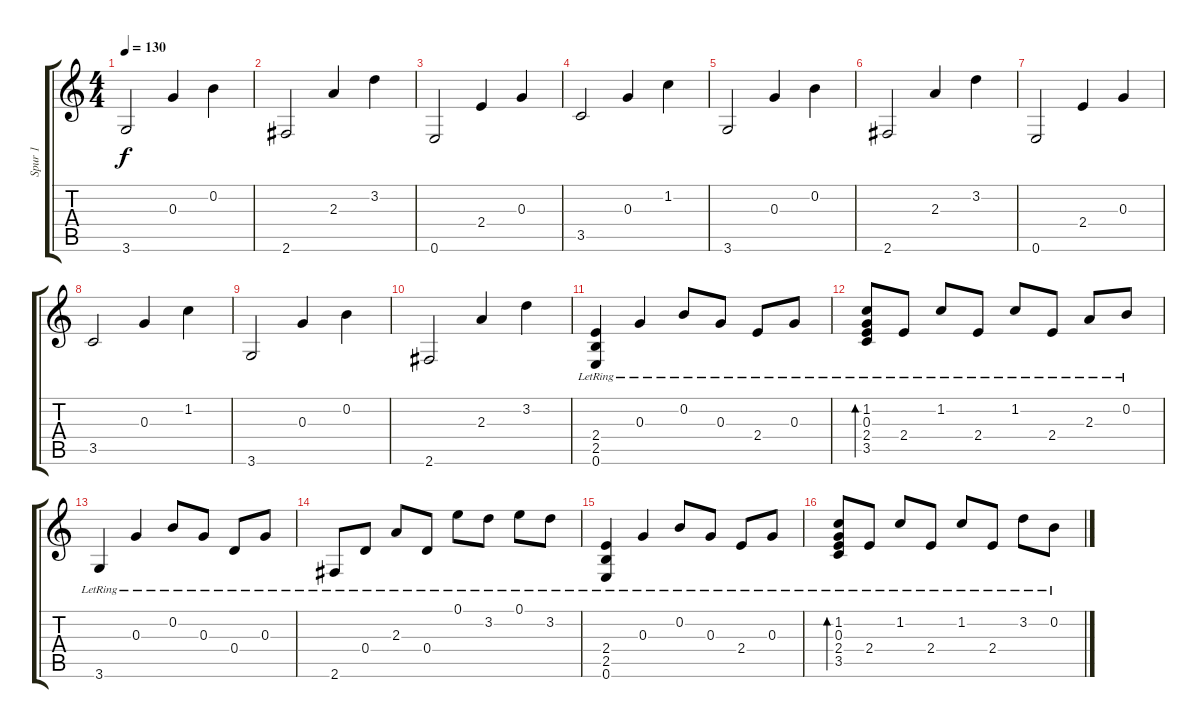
\track ("Spur 1" "Spur 1") {instrument overdrivenguitar}
\staff {score tabs}
\tuning (E4 B3 G3 D3 A2 E2) {hide}
\ts (4 4)
\tempo 130
\clef g2
\ks c
3.6.2{dy f} 0.3.4 0.2.4 |
2.6.2 2.3.4 3.2.4 |
0.6.2 2.4.4 0.3.4 |
3.5.2 0.3.4 1.2.4 |
3.6.2 0.3.4 0.2.4 |
2.6.2 2.3.4 3.2.4 |
0.6.2 2.4.4 0.3.4 |
3.5.2 0.3.4 1.2.4 |
3.6.2 0.3.4 0.2.4 |
2.6.2 2.3.4 3.2.4 |
(2.4{lr} 2.5{lr} 0.6{lr}).4 0.3{lr}.4 0.2{lr}.8 0.3{lr}.8 2.4{lr}.8 0.3{lr}.8 |
(1.2{lr} 0.3{lr} 2.4{lr} 3.5{lr}).8{bd 60} 2.4{lr}.8 1.2{lr}.8 2.4{lr}.8 1.2{lr}.8 2.4{lr}.8 2.3{lr}.8 0.2{lr}.8 |
3.6{lr}.4 0.3{lr}.4 0.2{lr}.8 0.3{lr}.8 0.4{lr}.8 0.3{lr}.8 |
2.6{lr}.8 0.4{lr}.8 2.3{lr}.8 0.4{lr}.8 0.1{lr}.8 3.2{lr}.8 0.1{lr}.8 3.2{lr}.8 |
(2.4{lr} 2.5{lr} 0.6{lr}).4 0.3{lr}.4 0.2{lr}.8 0.3{lr}.8 2.4{lr}.8 0.3{lr}.8 |
(1.2{lr} 0.3{lr} 2.4{lr} 3.5{lr}).8{bd 60} 2.4{lr}.8 1.2{lr}.8 2.4{lr}.8 1.2{lr}.8 2.4{lr}.8 3.2{lr}.8 0.2{lr}.8
